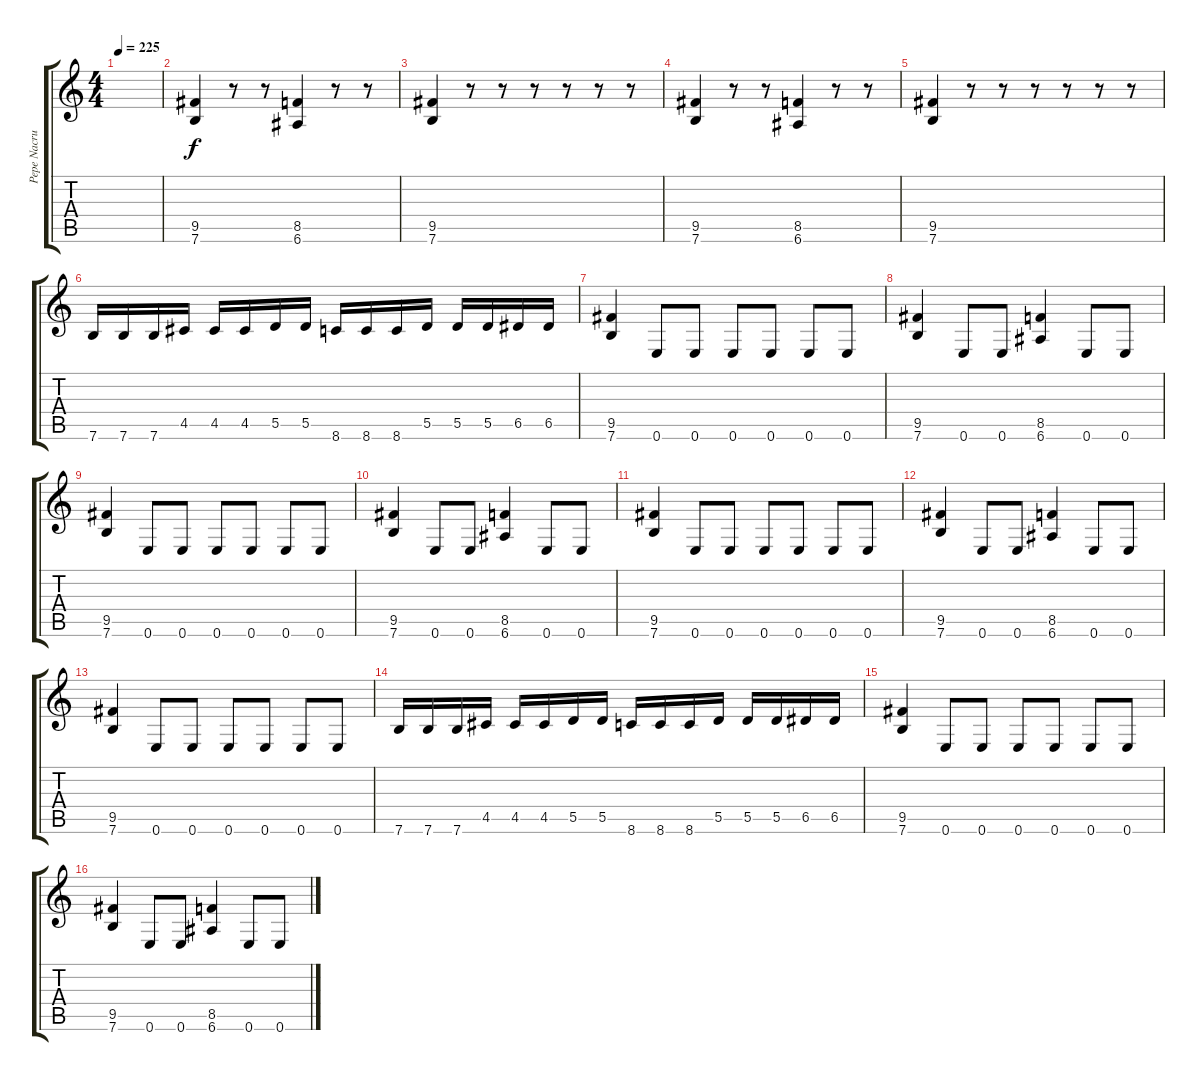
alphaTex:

\track ("Pepe Nacrur" "Pepe Nacru") {instrument distortionguitar}
\staff {score tabs}
\tuning (E4 B3 G3 D3 A2 E2) {hide}
\ts (4 4)
\tempo 225
\clef g2
\ks c
|
(9.5 7.6).4 r.8 r.8 (8.5 6.6).4 r.8 r.8 |
(9.5 7.6).4 r.8 r.8 r.8 r.8 r.8 r.8 |
(9.5 7.6).4 r.8 r.8 (8.5 6.6).4 r.8 r.8 |
(9.5 7.6).4 r.8 r.8 r.8 r.8 r.8 r.8 |
7.6.16 7.6.16 7.6.16 4.5.16 4.5.16 4.5.16 5.5.16 5.5.16 8.6.16 8.6.16 8.6.16 5.5.16 5.5.16 5.5.16 6.5.16 6.5.16 |
(9.5 7.6).4 0.6.8 0.6.8 0.6.8 0.6.8 0.6.8 0.6.8 |
(9.5 7.6).4 0.6.8 0.6.8 (8.5 6.6).4 0.6.8 0.6.8 |
(9.5 7.6).4 0.6.8 0.6.8 0.6.8 0.6.8 0.6.8 0.6.8 |
(9.5 7.6).4 0.6.8 0.6.8 (8.5 6.6).4 0.6.8 0.6.8 |
(9.5 7.6).4 0.6.8 0.6.8 0.6.8 0.6.8 0.6.8 0.6.8 |
(9.5 7.6).4 0.6.8 0.6.8 (8.5 6.6).4 0.6.8 0.6.8 |
(9.5 7.6).4 0.6.8 0.6.8 0.6.8 0.6.8 0.6.8 0.6.8 |
7.6.16 7.6.16 7.6.16 4.5.16 4.5.16 4.5.16 5.5.16 5.5.16 8.6.16 8.6.16 8.6.16 5.5.16 5.5.16 5.5.16 6.5.16 6.5.16 |
(9.5 7.6).4 0.6.8 0.6.8 0.6.8 0.6.8 0.6.8 0.6.8 |
(9.5 7.6).4 0.6.8 0.6.8 (8.5 6.6).4 0.6.8 0.6.8
